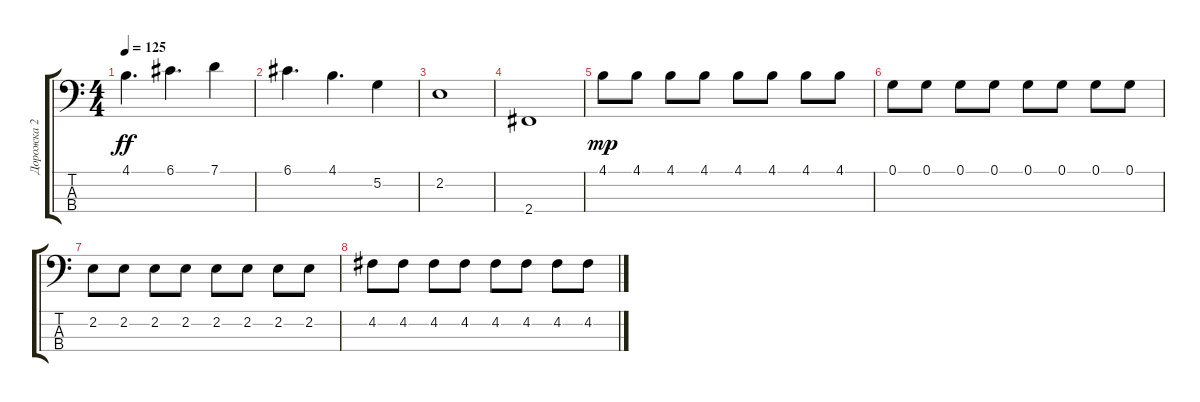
\track ("Дорожка 2" "Дорожка 2") {instrument electricbassfinger}
\staff {score tabs}
\tuning (G2 D2 A1 E1) {hide}
\ts (4 4)
\tempo 125
\clef f4
\ks c
4.1.4{d dy ff} 6.1.4{d} 7.1.4 |
6.1.4{d} 4.1.4{d} 5.2.4 |
2.2.1 |
2.4.1 |
4.1.8{dy mp} 4.1.8 4.1.8 4.1.8 4.1.8 4.1.8 4.1.8 4.1.8 |
0.1.8 0.1.8 0.1.8 0.1.8 0.1.8 0.1.8 0.1.8 0.1.8 |
2.2.8 2.2.8 2.2.8 2.2.8 2.2.8 2.2.8 2.2.8 2.2.8 |
4.2.8 4.2.8 4.2.8 4.2.8 4.2.8 4.2.8 4.2.8 4.2.8
